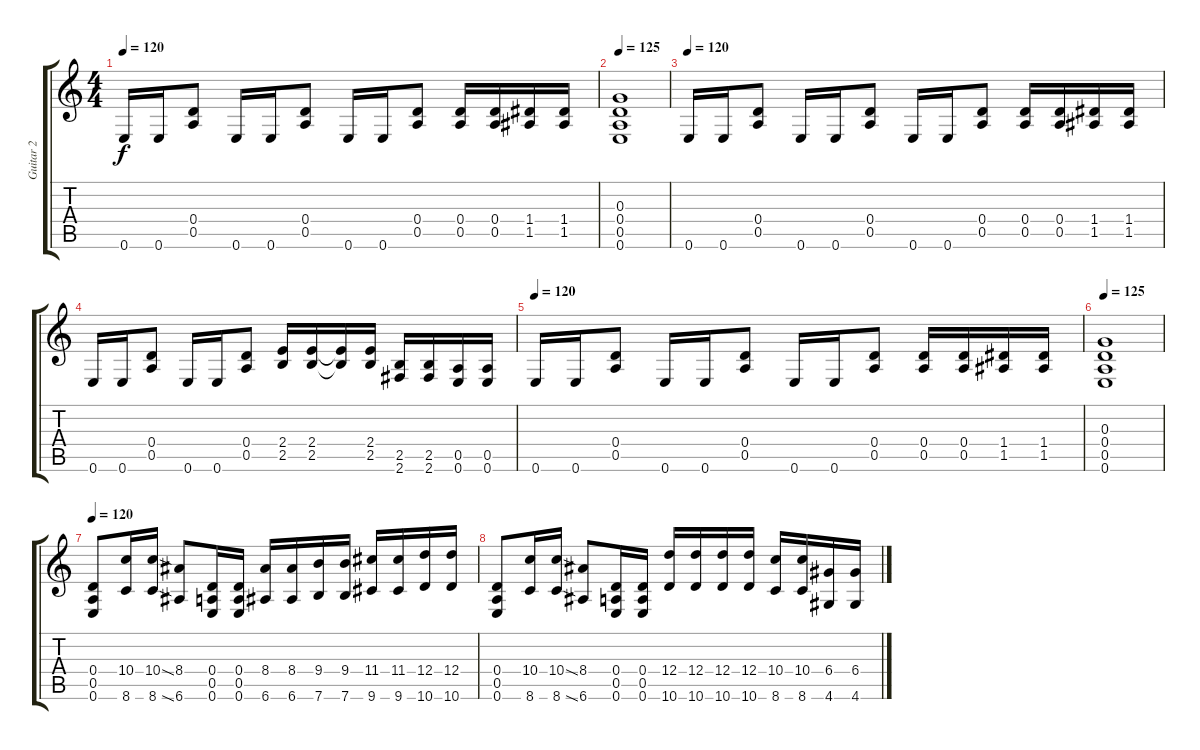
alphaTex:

\track ("Guitar 2" "Guitar 2") {instrument distortionguitar}
\staff {score tabs}
\tuning (E4 B3 G3 D3 A2 E2) {hide}
\ts (4 4)
\tempo 120
\clef g2
\ks c
0.6.16{dy f} 0.6.16 (0.4 0.5).8 0.6.16 0.6.16 (0.4 0.5).8 0.6.16 0.6.16 (0.4 0.5).8 (0.4 0.5).16 (0.4 0.5).16 (1.4 1.5).16 (1.4 1.5).16 |
\tempo 125
(0.3 0.4 0.5 0.6).1 |
\tempo 120
0.6.16 0.6.16 (0.4 0.5).8 0.6.16 0.6.16 (0.4 0.5).8 0.6.16 0.6.16 (0.4 0.5).8 (0.4 0.5).16 (0.4 0.5).16 (1.4 1.5).16 (1.4 1.5).16 |
0.6.16 0.6.16 (0.4 0.5).8 0.6.16 0.6.16 (0.4 0.5).8 (2.4 2.5).16 (2.4 2.5).16 (2.4{t} 2.5{t}).16 (2.4 2.5).16 (2.5 2.6).16 (2.5 2.6).16 (0.5 0.6).16 (0.5 0.6).16 |
\tempo 120
0.6.16 0.6.16 (0.4 0.5).8 0.6.16 0.6.16 (0.4 0.5).8 0.6.16 0.6.16 (0.4 0.5).8 (0.4 0.5).16 (0.4 0.5).16 (1.4 1.5).16 (1.4 1.5).16 |
\tempo 125
(0.3 0.4 0.5 0.6).1 |
\tempo 120
(0.4 0.5 0.6).8 (10.4 8.6).16 (10.4{sod} 8.6{sod}).16 (8.4 6.6).8 (0.4 0.5 0.6).16 (0.4 0.5 0.6).16 (8.4 6.6).16 (8.4 6.6).16 (9.4 7.6).16 (9.4 7.6).16 (11.4 9.6).16 (11.4 9.6).16 (12.4 10.6).16 (12.4 10.6).16 |
(0.4 0.5 0.6).8 (10.4 8.6).16 (10.4{sod} 8.6{sod}).16 (8.4 6.6).8 (0.4 0.5 0.6).16 (0.4 0.5 0.6).16 (12.4 10.6).16 (12.4 10.6).16 (12.4 10.6).16 (12.4 10.6).16 (10.4 8.6).16 (10.4 8.6).16 (6.4 4.6).16 (6.4 4.6).16
